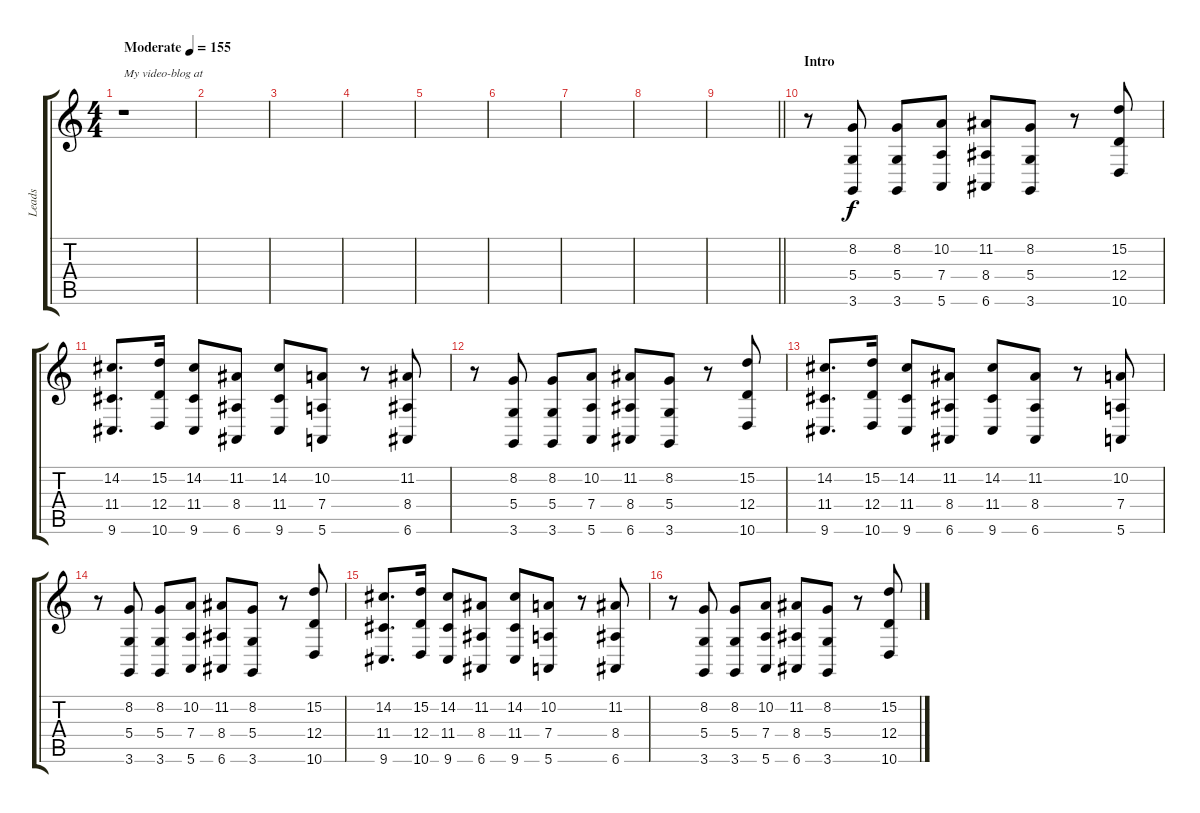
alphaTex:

\track ("Leads" "Leads") {instrument tuba}
\staff {score tabs}
\tuning (E4 B3 G3 D3 A2 E2) {hide}
\ts (4 4)
\tempo (155 "Moderate")
\clef g2
\ks c
r.1{txt "My video-blog at" dy f instrument tuba} |
|
|
|
|
|
|
|
\barLineRight lightlight
|
\section ("" "Intro")
r.8 (8.2 5.4 3.6).8 (8.2 5.4 3.6).8 (10.2 7.4 5.6).8 (11.2 8.4 6.6).8 (8.2 5.4 3.6).8 r.8 (15.2 12.4 10.6).8 |
(14.2 11.4 9.6).8{d} (15.2 12.4 10.6).16 (14.2 11.4 9.6).8 (11.2 8.4 6.6).8 (14.2 11.4 9.6).8 (10.2 7.4 5.6).8 r.8 (11.2 8.4 6.6).8 |
r.8 (8.2 5.4 3.6).8 (8.2 5.4 3.6).8 (10.2 7.4 5.6).8 (11.2 8.4 6.6).8 (8.2 5.4 3.6).8 r.8 (15.2 12.4 10.6).8 |
(14.2 11.4 9.6).8{d} (15.2 12.4 10.6).16 (14.2 11.4 9.6).8 (11.2 8.4 6.6).8 (14.2 11.4 9.6).8 (11.2 8.4 6.6).8 r.8 (10.2 7.4 5.6).8 |
r.8 (8.2 5.4 3.6).8 (8.2 5.4 3.6).8 (10.2 7.4 5.6).8 (11.2 8.4 6.6).8 (8.2 5.4 3.6).8 r.8 (15.2 12.4 10.6).8 |
(14.2 11.4 9.6).8{d} (15.2 12.4 10.6).16 (14.2 11.4 9.6).8 (11.2 8.4 6.6).8 (14.2 11.4 9.6).8 (10.2 7.4 5.6).8 r.8 (11.2 8.4 6.6).8 |
r.8 (8.2 5.4 3.6).8 (8.2 5.4 3.6).8 (10.2 7.4 5.6).8 (11.2 8.4 6.6).8 (8.2 5.4 3.6).8 r.8 (15.2 12.4 10.6).8
